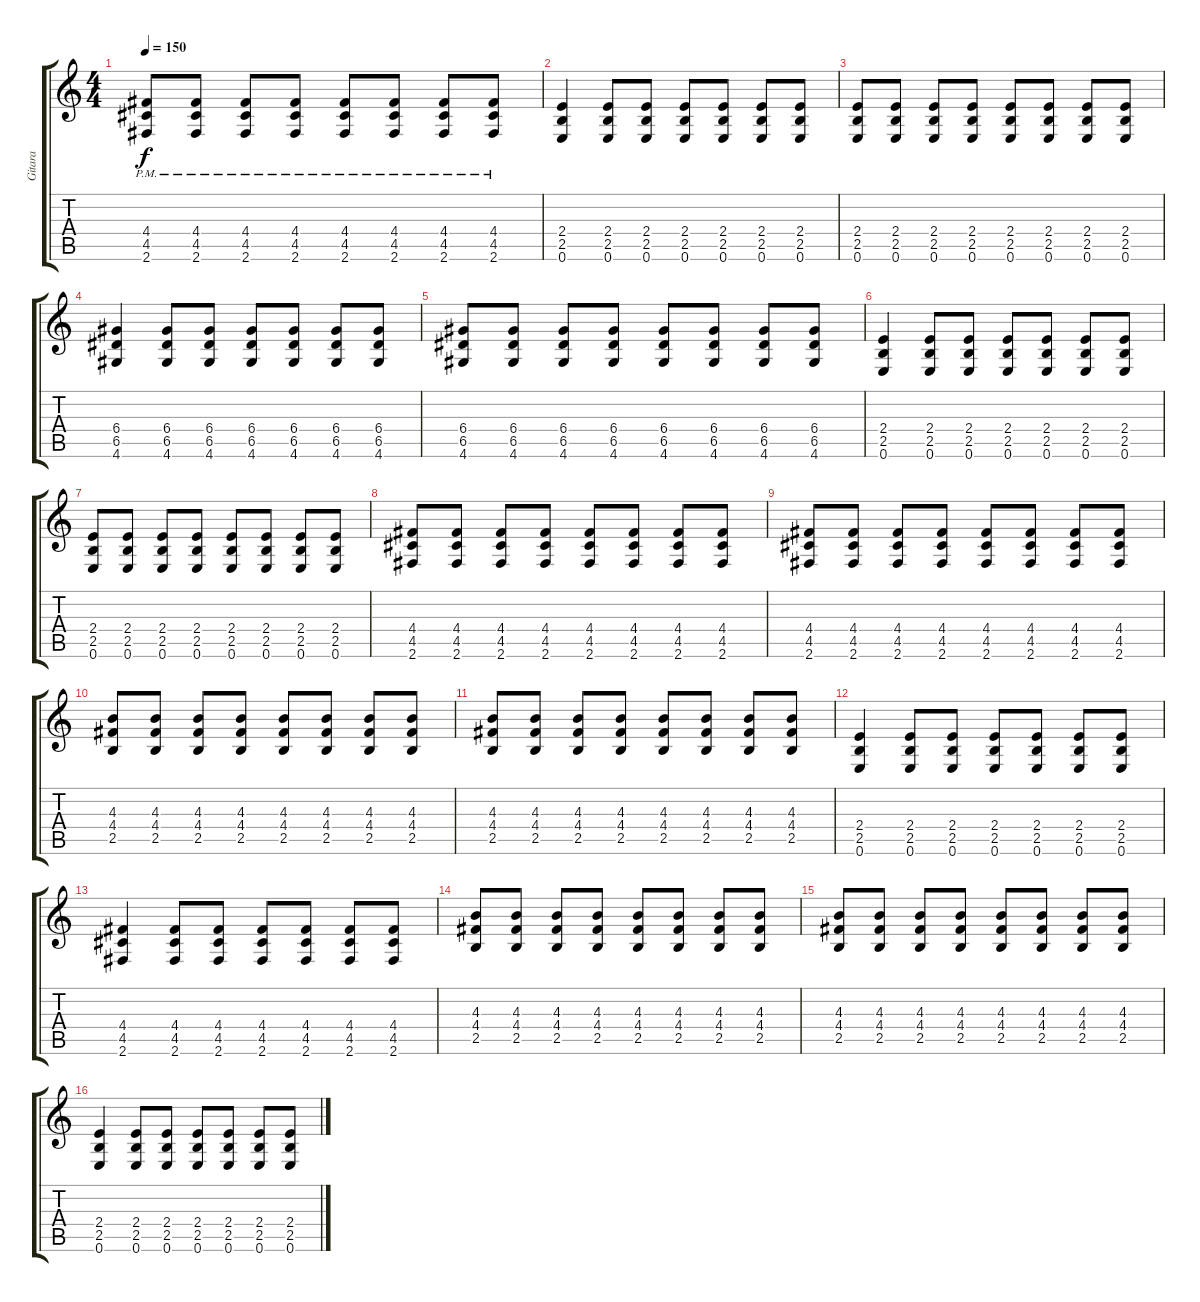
\track ("Gitara" "Gitara") {instrument overdrivenguitar}
\staff {score tabs}
\tuning (E4 B3 G3 D3 A2 E2) {hide}
\ts (4 4)
\tempo 150
\clef g2
\ks c
(4.4{pm} 4.5{pm} 2.6{pm}).8{dy f} (4.4{pm} 4.5{pm} 2.6{pm}).8 (4.4{pm} 4.5{pm} 2.6{pm}).8 (4.4{pm} 4.5{pm} 2.6{pm}).8 (4.4{pm} 4.5{pm} 2.6{pm}).8 (4.4{pm} 4.5{pm} 2.6{pm}).8 (4.4{pm} 4.5{pm} 2.6{pm}).8 (4.4{pm} 4.5{pm} 2.6{pm}).8 |
(2.4 2.5 0.6).4 (2.4 2.5 0.6).8 (2.4 2.5 0.6).8 (2.4 2.5 0.6).8 (2.4 2.5 0.6).8 (2.4 2.5 0.6).8 (2.4 2.5 0.6).8 |
(2.4 2.5 0.6).8 (2.4 2.5 0.6).8 (2.4 2.5 0.6).8 (2.4 2.5 0.6).8 (2.4 2.5 0.6).8 (2.4 2.5 0.6).8 (2.4 2.5 0.6).8 (2.4 2.5 0.6).8 |
(6.4 6.5 4.6).4 (6.4 6.5 4.6).8 (6.4 6.5 4.6).8 (6.4 6.5 4.6).8 (6.4 6.5 4.6).8 (6.4 6.5 4.6).8 (6.4 6.5 4.6).8 |
(6.4 6.5 4.6).8 (6.4 6.5 4.6).8 (6.4 6.5 4.6).8 (6.4 6.5 4.6).8 (6.4 6.5 4.6).8 (6.4 6.5 4.6).8 (6.4 6.5 4.6).8 (6.4 6.5 4.6).8 |
(2.4 2.5 0.6).4 (2.4 2.5 0.6).8 (2.4 2.5 0.6).8 (2.4 2.5 0.6).8 (2.4 2.5 0.6).8 (2.4 2.5 0.6).8 (2.4 2.5 0.6).8 |
(2.4 2.5 0.6).8 (2.4 2.5 0.6).8 (2.4 2.5 0.6).8 (2.4 2.5 0.6).8 (2.4 2.5 0.6).8 (2.4 2.5 0.6).8 (2.4 2.5 0.6).8 (2.4 2.5 0.6).8 |
(4.4 4.5 2.6).8 (4.4 4.5 2.6).8 (4.4 4.5 2.6).8 (4.4 4.5 2.6).8 (4.4 4.5 2.6).8 (4.4 4.5 2.6).8 (4.4 4.5 2.6).8 (4.4 4.5 2.6).8 |
(4.4 4.5 2.6).8 (4.4 4.5 2.6).8 (4.4 4.5 2.6).8 (4.4 4.5 2.6).8 (4.4 4.5 2.6).8 (4.4 4.5 2.6).8 (4.4 4.5 2.6).8 (4.4 4.5 2.6).8 |
(4.3 4.4 2.5).8 (4.3 4.4 2.5).8 (4.3 4.4 2.5).8 (4.3 4.4 2.5).8 (4.3 4.4 2.5).8 (4.3 4.4 2.5).8 (4.3 4.4 2.5).8 (4.3 4.4 2.5).8 |
(4.3 4.4 2.5).8 (4.3 4.4 2.5).8 (4.3 4.4 2.5).8 (4.3 4.4 2.5).8 (4.3 4.4 2.5).8 (4.3 4.4 2.5).8 (4.3 4.4 2.5).8 (4.3 4.4 2.5).8 |
(2.4 2.5 0.6).4 (2.4 2.5 0.6).8 (2.4 2.5 0.6).8 (2.4 2.5 0.6).8 (2.4 2.5 0.6).8 (2.4 2.5 0.6).8 (2.4 2.5 0.6).8 |
(4.4 4.5 2.6).4 (4.4 4.5 2.6).8 (4.4 4.5 2.6).8 (4.4 4.5 2.6).8 (4.4 4.5 2.6).8 (4.4 4.5 2.6).8 (4.4 4.5 2.6).8 |
(4.3 4.4 2.5).8 (4.3 4.4 2.5).8 (4.3 4.4 2.5).8 (4.3 4.4 2.5).8 (4.3 4.4 2.5).8 (4.3 4.4 2.5).8 (4.3 4.4 2.5).8 (4.3 4.4 2.5).8 |
(4.3 4.4 2.5).8 (4.3 4.4 2.5).8 (4.3 4.4 2.5).8 (4.3 4.4 2.5).8 (4.3 4.4 2.5).8 (4.3 4.4 2.5).8 (4.3 4.4 2.5).8 (4.3 4.4 2.5).8 |
(2.4 2.5 0.6).4 (2.4 2.5 0.6).8 (2.4 2.5 0.6).8 (2.4 2.5 0.6).8 (2.4 2.5 0.6).8 (2.4 2.5 0.6).8 (2.4 2.5 0.6).8
